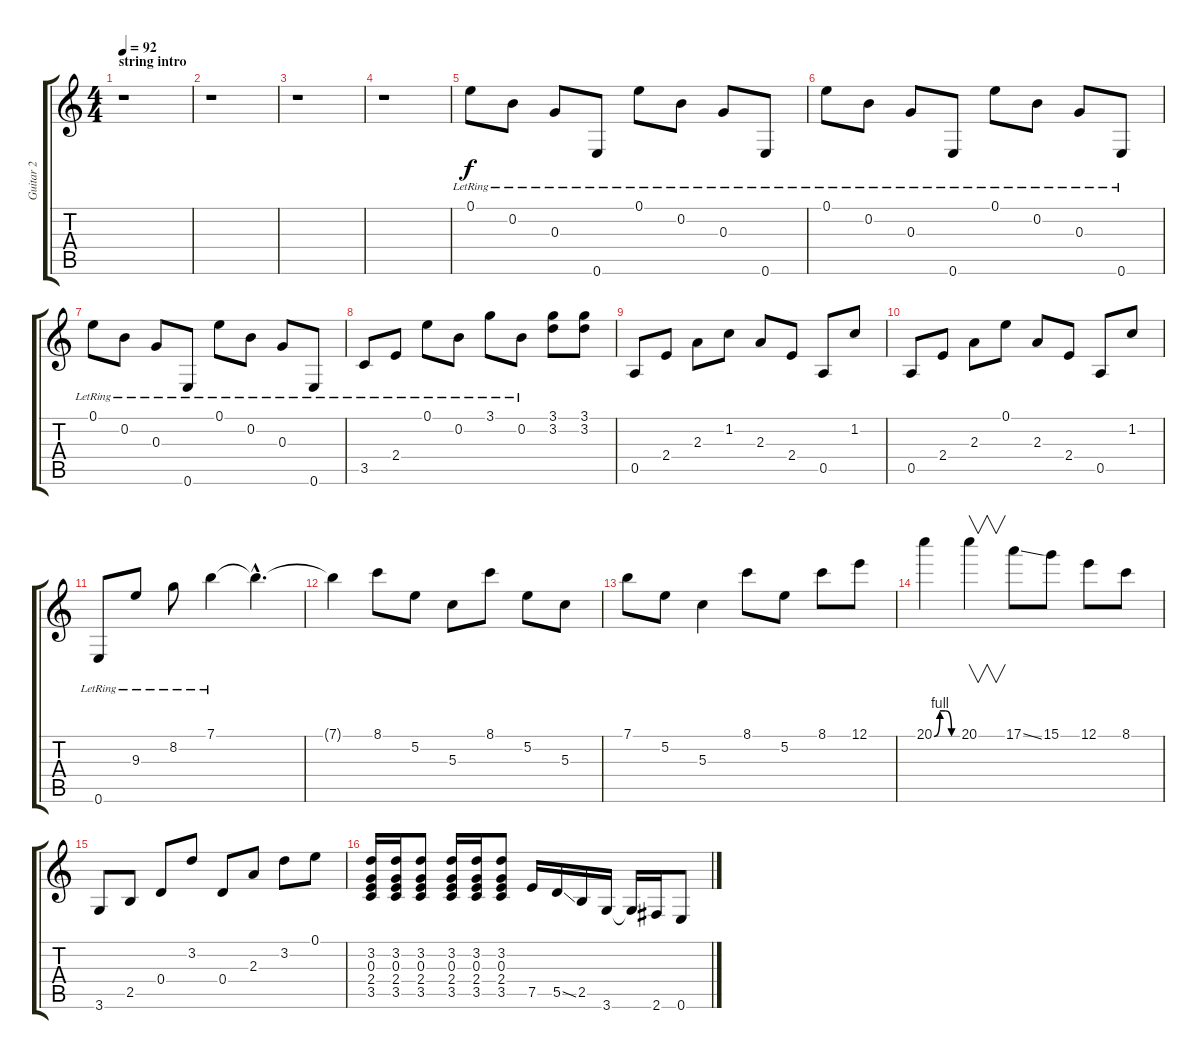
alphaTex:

\track ("Guitar 2" "Guitar 2") {instrument electricguitarclean}
\staff {score tabs}
\tuning (E4 B3 G3 D3 A2 E2) {hide}
\ts (4 4)
\section ("" "string intro")
\tempo 92
\clef g2
\ks c
r.1{dy f instrument electricguitarclean} |
r.1 |
r.1 |
r.1 |
0.1{lr}.8 0.2{lr}.8 0.3{lr}.8 0.6{lr}.8 0.1{lr}.8 0.2{lr}.8 0.3{lr}.8 0.6{lr}.8 |
0.1{lr}.8 0.2{lr}.8 0.3{lr}.8 0.6{lr}.8 0.1{lr}.8 0.2{lr}.8 0.3{lr}.8 0.6{lr}.8 |
0.1{lr}.8 0.2{lr}.8 0.3{lr}.8 0.6{lr}.8 0.1{lr}.8 0.2{lr}.8 0.3{lr}.8 0.6{lr}.8 |
3.5{lr}.8 2.4{lr}.8 0.1{lr}.8 0.2{lr}.8 3.1{lr}.8 0.2{lr}.8 (3.1 3.2).8 (3.1 3.2).8 |
0.5.8 2.4.8 2.3.8 1.2.8 2.3.8 2.4.8 0.5.8 1.2.8 |
0.5.8 2.4.8 2.3.8 0.1.8 2.3.8 2.4.8 0.5.8 1.2.8 |
0.6{lr}.8 9.3{lr}.8 8.2{lr}.8 7.1{lr}.4 7.1{hac t}.4{d} |
7.1{t}.4 8.1.8 5.2.8 5.3.8 8.1.8 5.2.8 5.3.8 |
7.1.8 5.2.8 5.3.4 8.1.8 5.2.8 8.1.8 12.1.8 |
20.1{be (custom 0 0 15 4 30 4 45 0 60 0)}.4 20.1.4{v} 17.1{ss}.8 15.1.8 12.1.8 8.1.8 |
3.6.8 2.5.8 0.4.8 3.2.8 0.4.8 2.3.8 3.2.8 0.1.8 |
(3.2 0.3 2.4 3.5).16 (3.2 0.3 2.4 3.5).16 (3.2 0.3 2.4 3.5).8 (3.2 0.3 2.4 3.5).16 (3.2 0.3 2.4 3.5).16 (3.2 0.3 2.4 3.5).8 7.5.16 5.5{ss}.16 2.5.16 3.6.16 3.6{t}.16 2.6.16 0.6.8
